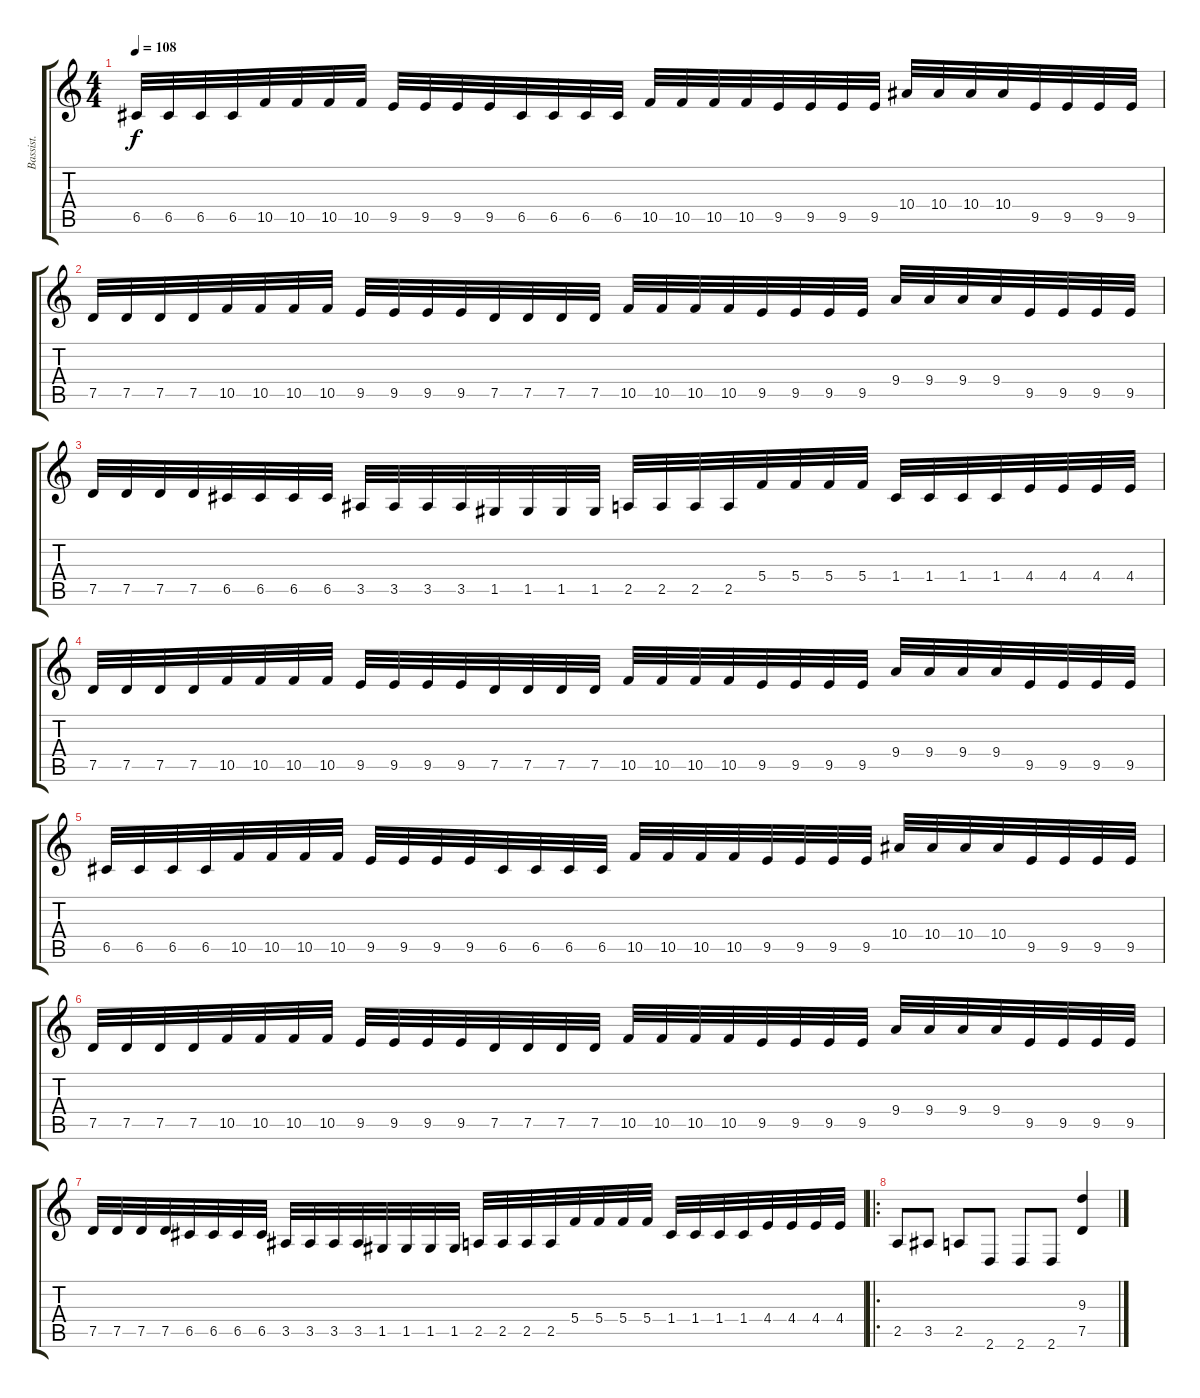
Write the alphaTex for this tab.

\track ("Bassist." "Bassist.") {instrument electricbassfinger}
\staff {score tabs}
\tuning (D4 A3 F3 C3 G2 C2) {hide}
\ts (4 4)
\tempo 108
\clef g2
\ks c
6.5.32{dy f} 6.5.32 6.5.32 6.5.32 10.5.32 10.5.32 10.5.32 10.5.32 9.5.32 9.5.32 9.5.32 9.5.32 6.5.32 6.5.32 6.5.32 6.5.32 10.5.32 10.5.32 10.5.32 10.5.32 9.5.32 9.5.32 9.5.32 9.5.32 10.4.32 10.4.32 10.4.32 10.4.32 9.5.32 9.5.32 9.5.32 9.5.32 |
7.5.32 7.5.32 7.5.32 7.5.32 10.5.32 10.5.32 10.5.32 10.5.32 9.5.32 9.5.32 9.5.32 9.5.32 7.5.32 7.5.32 7.5.32 7.5.32 10.5.32 10.5.32 10.5.32 10.5.32 9.5.32 9.5.32 9.5.32 9.5.32 9.4.32 9.4.32 9.4.32 9.4.32 9.5.32 9.5.32 9.5.32 9.5.32 |
7.5.32 7.5.32 7.5.32 7.5.32 6.5.32 6.5.32 6.5.32 6.5.32 3.5.32 3.5.32 3.5.32 3.5.32 1.5.32 1.5.32 1.5.32 1.5.32 2.5.32 2.5.32 2.5.32 2.5.32 5.4.32 5.4.32 5.4.32 5.4.32 1.4.32 1.4.32 1.4.32 1.4.32 4.4.32 4.4.32 4.4.32 4.4.32 |
7.5.32 7.5.32 7.5.32 7.5.32 10.5.32 10.5.32 10.5.32 10.5.32 9.5.32 9.5.32 9.5.32 9.5.32 7.5.32 7.5.32 7.5.32 7.5.32 10.5.32 10.5.32 10.5.32 10.5.32 9.5.32 9.5.32 9.5.32 9.5.32 9.4.32 9.4.32 9.4.32 9.4.32 9.5.32 9.5.32 9.5.32 9.5.32 |
6.5.32 6.5.32 6.5.32 6.5.32 10.5.32 10.5.32 10.5.32 10.5.32 9.5.32 9.5.32 9.5.32 9.5.32 6.5.32 6.5.32 6.5.32 6.5.32 10.5.32 10.5.32 10.5.32 10.5.32 9.5.32 9.5.32 9.5.32 9.5.32 10.4.32 10.4.32 10.4.32 10.4.32 9.5.32 9.5.32 9.5.32 9.5.32 |
7.5.32 7.5.32 7.5.32 7.5.32 10.5.32 10.5.32 10.5.32 10.5.32 9.5.32 9.5.32 9.5.32 9.5.32 7.5.32 7.5.32 7.5.32 7.5.32 10.5.32 10.5.32 10.5.32 10.5.32 9.5.32 9.5.32 9.5.32 9.5.32 9.4.32 9.4.32 9.4.32 9.4.32 9.5.32 9.5.32 9.5.32 9.5.32 |
7.5.32 7.5.32 7.5.32 7.5.32 6.5.32 6.5.32 6.5.32 6.5.32 3.5.32 3.5.32 3.5.32 3.5.32 1.5.32 1.5.32 1.5.32 1.5.32 2.5.32 2.5.32 2.5.32 2.5.32 5.4.32 5.4.32 5.4.32 5.4.32 1.4.32 1.4.32 1.4.32 1.4.32 4.4.32 4.4.32 4.4.32 4.4.32 |
\ro
2.5.8 3.5.8 2.5.8 2.6.8 2.6.8 2.6.8 (9.3 7.5).4
